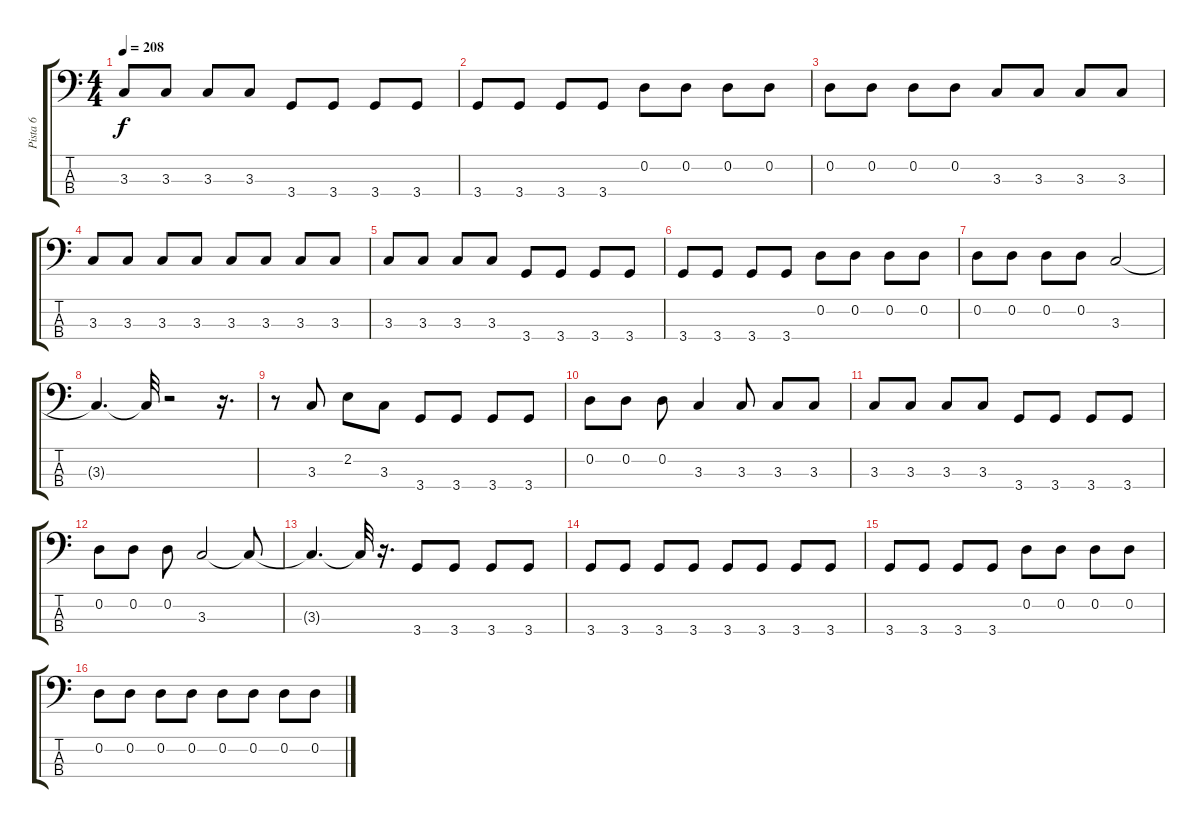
\track ("Pista 6" "Pista 6") {instrument fretlessbass}
\staff {score tabs}
\tuning (G2 D2 A1 E1) {hide}
\ts (4 4)
\tempo 208
\clef f4
\ks c
3.3.8{dy f} 3.3.8 3.3.8 3.3.8 3.4.8 3.4.8 3.4.8 3.4.8 |
3.4.8 3.4.8 3.4.8 3.4.8 0.2.8 0.2.8 0.2.8 0.2.8 |
0.2.8 0.2.8 0.2.8 0.2.8 3.3.8 3.3.8 3.3.8 3.3.8 |
3.3.8 3.3.8 3.3.8 3.3.8 3.3.8 3.3.8 3.3.8 3.3.8 |
3.3.8 3.3.8 3.3.8 3.3.8 3.4.8 3.4.8 3.4.8 3.4.8 |
3.4.8 3.4.8 3.4.8 3.4.8 0.2.8 0.2.8 0.2.8 0.2.8 |
0.2.8 0.2.8 0.2.8 0.2.8 3.3.2 |
3.3{t}.4{d} 3.3{t}.32 r.2 r.16{d} |
r.8 3.3.8 2.2.8 3.3.8 3.4.8 3.4.8 3.4.8 3.4.8 |
0.2.8 0.2.8 0.2.8 3.3.4 3.3.8 3.3.8 3.3.8 |
3.3.8 3.3.8 3.3.8 3.3.8 3.4.8 3.4.8 3.4.8 3.4.8 |
0.2.8 0.2.8 0.2.8 3.3.2 3.3{t}.8 |
3.3{t}.4{d} 3.3{t}.32 r.16{d} 3.4.8 3.4.8 3.4.8 3.4.8 |
3.4.8 3.4.8 3.4.8 3.4.8 3.4.8 3.4.8 3.4.8 3.4.8 |
3.4.8 3.4.8 3.4.8 3.4.8 0.2.8 0.2.8 0.2.8 0.2.8 |
0.2.8 0.2.8 0.2.8 0.2.8 0.2.8 0.2.8 0.2.8 0.2.8
